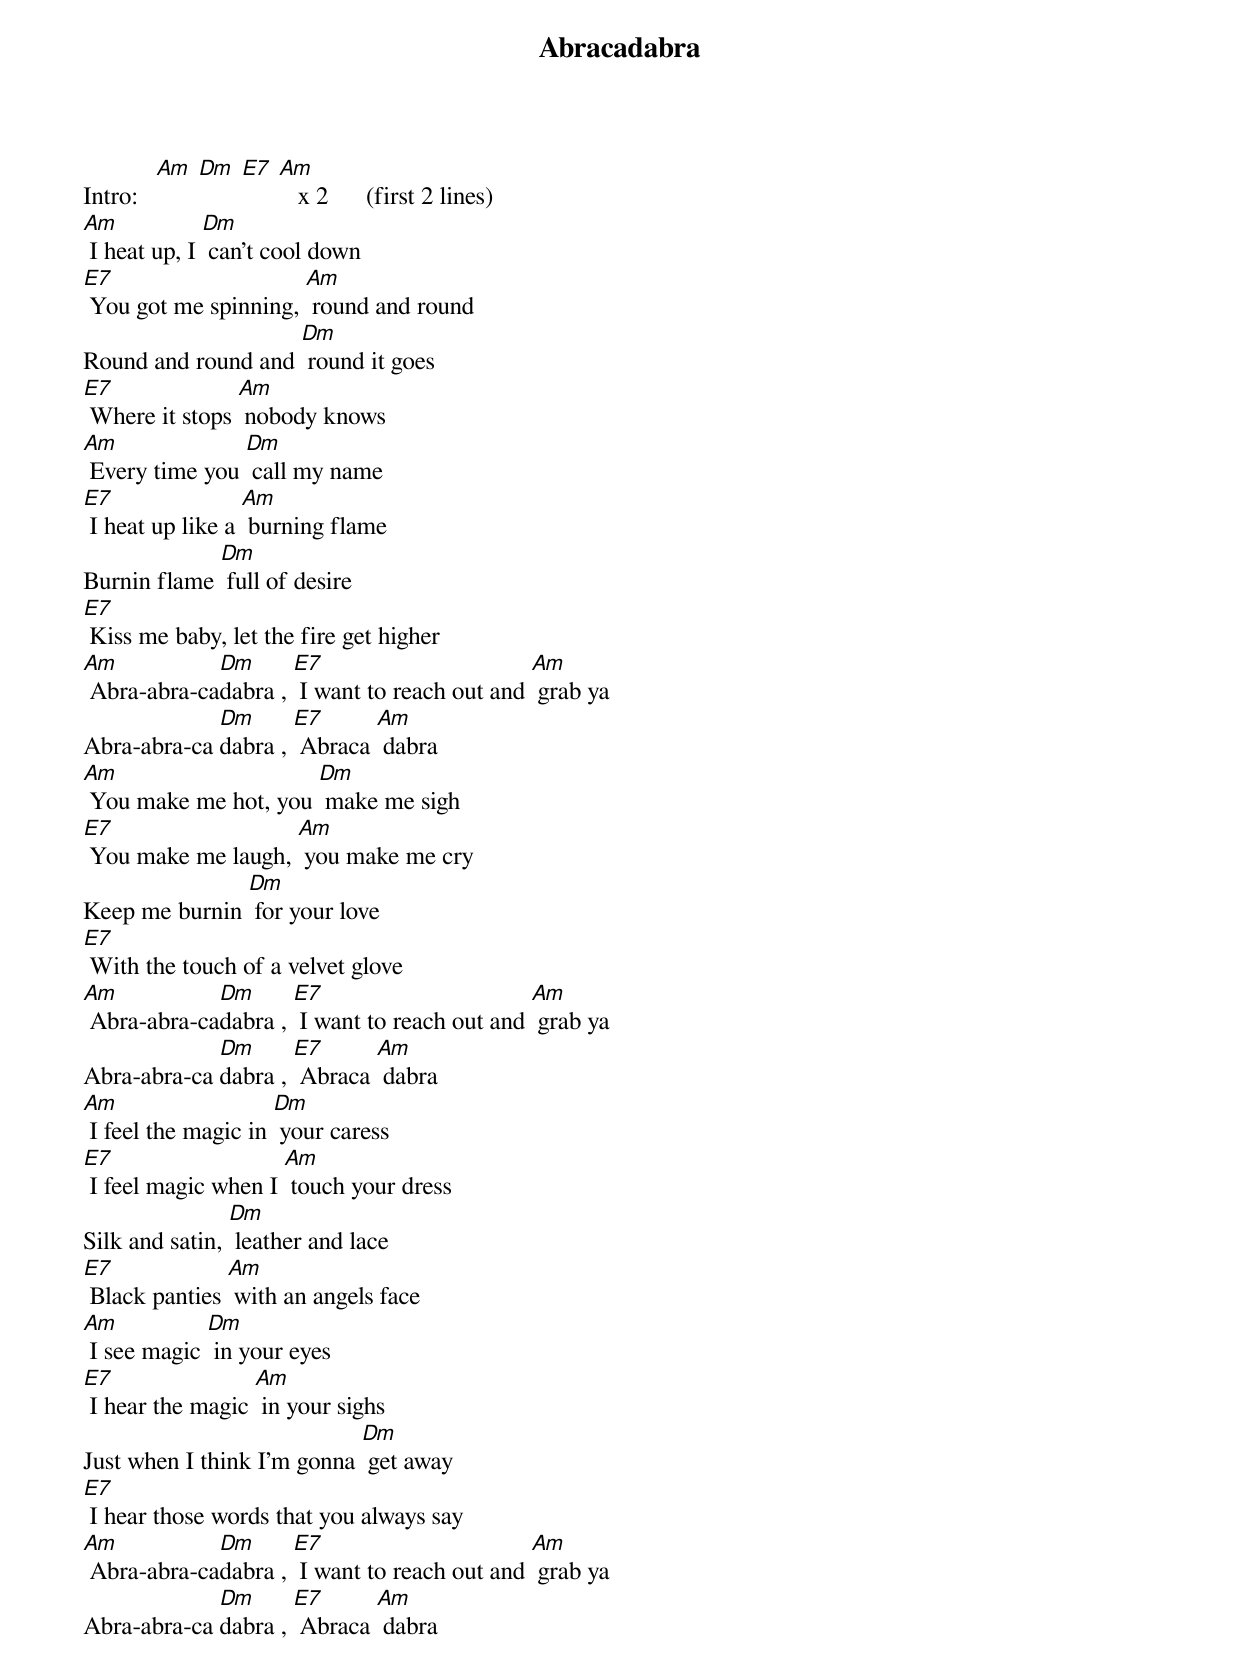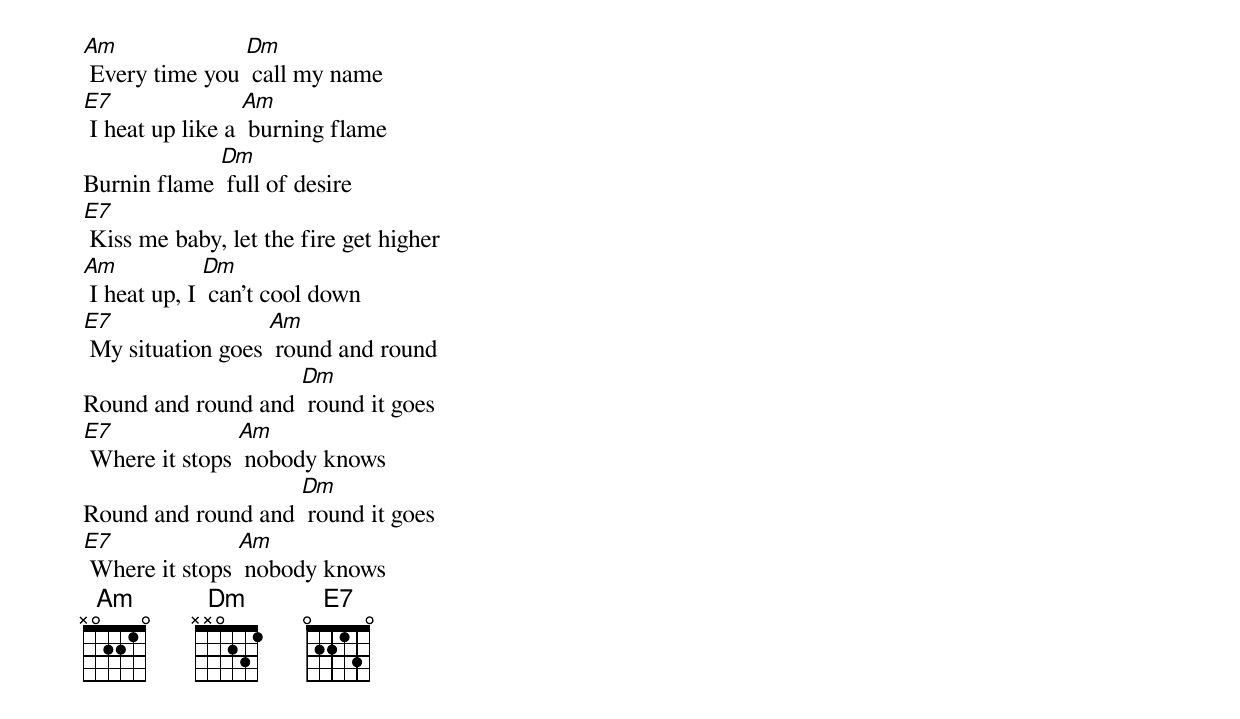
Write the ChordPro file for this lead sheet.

{t: Abracadabra }
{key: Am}
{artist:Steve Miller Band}
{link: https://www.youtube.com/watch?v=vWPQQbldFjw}
Intro:   [Am] [Dm] [E7] [Am]   x 2      (first 2 lines)
[Am] I heat up, I [Dm] can’t cool down
[E7] You got me spinning, [Am] round and round
Round and round and [Dm] round it goes
[E7] Where it stops [Am] nobody knows
[Am] Every time you [Dm] call my name
[E7] I heat up like a [Am] burning flame
Burnin flame [Dm] full of desire
[E7] Kiss me baby, let the fire get higher
{c: }
[Am] Abra-abra-ca[Dm]dabra , [E7] I want to reach out and [Am] grab ya
Abra-abra-ca [Dm]dabra , [E7] Abraca [Am] dabra
{c: }
[Am] You make me hot, you [Dm] make me sigh
[E7] You make me laugh, [Am] you make me cry
Keep me burnin [Dm] for your love
[E7] With the touch of a velvet glove
{c: }
[Am] Abra-abra-ca[Dm]dabra , [E7] I want to reach out and [Am] grab ya
Abra-abra-ca [Dm]dabra , [E7] Abraca [Am] dabra
{c: }
[Am] I feel the magic in [Dm] your caress
[E7] I feel magic when I [Am] touch your dress
Silk and satin, [Dm] leather and lace
[E7] Black panties [Am] with an angels face
{c: }
[Am] I see magic [Dm] in your eyes
[E7] I hear the magic [Am] in your sighs
Just when I think I’m gonna [Dm] get away
[E7] I hear those words that you always say
{c: }
[Am] Abra-abra-ca[Dm]dabra , [E7] I want to reach out and [Am] grab ya
Abra-abra-ca [Dm]dabra , [E7] Abraca [Am] dabra
{c: }
[Am] Every time you [Dm] call my name
[E7] I heat up like a [Am] burning flame
Burnin flame [Dm] full of desire
[E7] Kiss me baby, let the fire get higher
{c: }
[Am] I heat up, I [Dm] can’t cool down
[E7] My situation goes [Am] round and round
Round and round and [Dm] round it goes
[E7] Where it stops [Am] nobody knows
Round and round and [Dm] round it goes
[E7] Where it stops [Am] nobody knows
